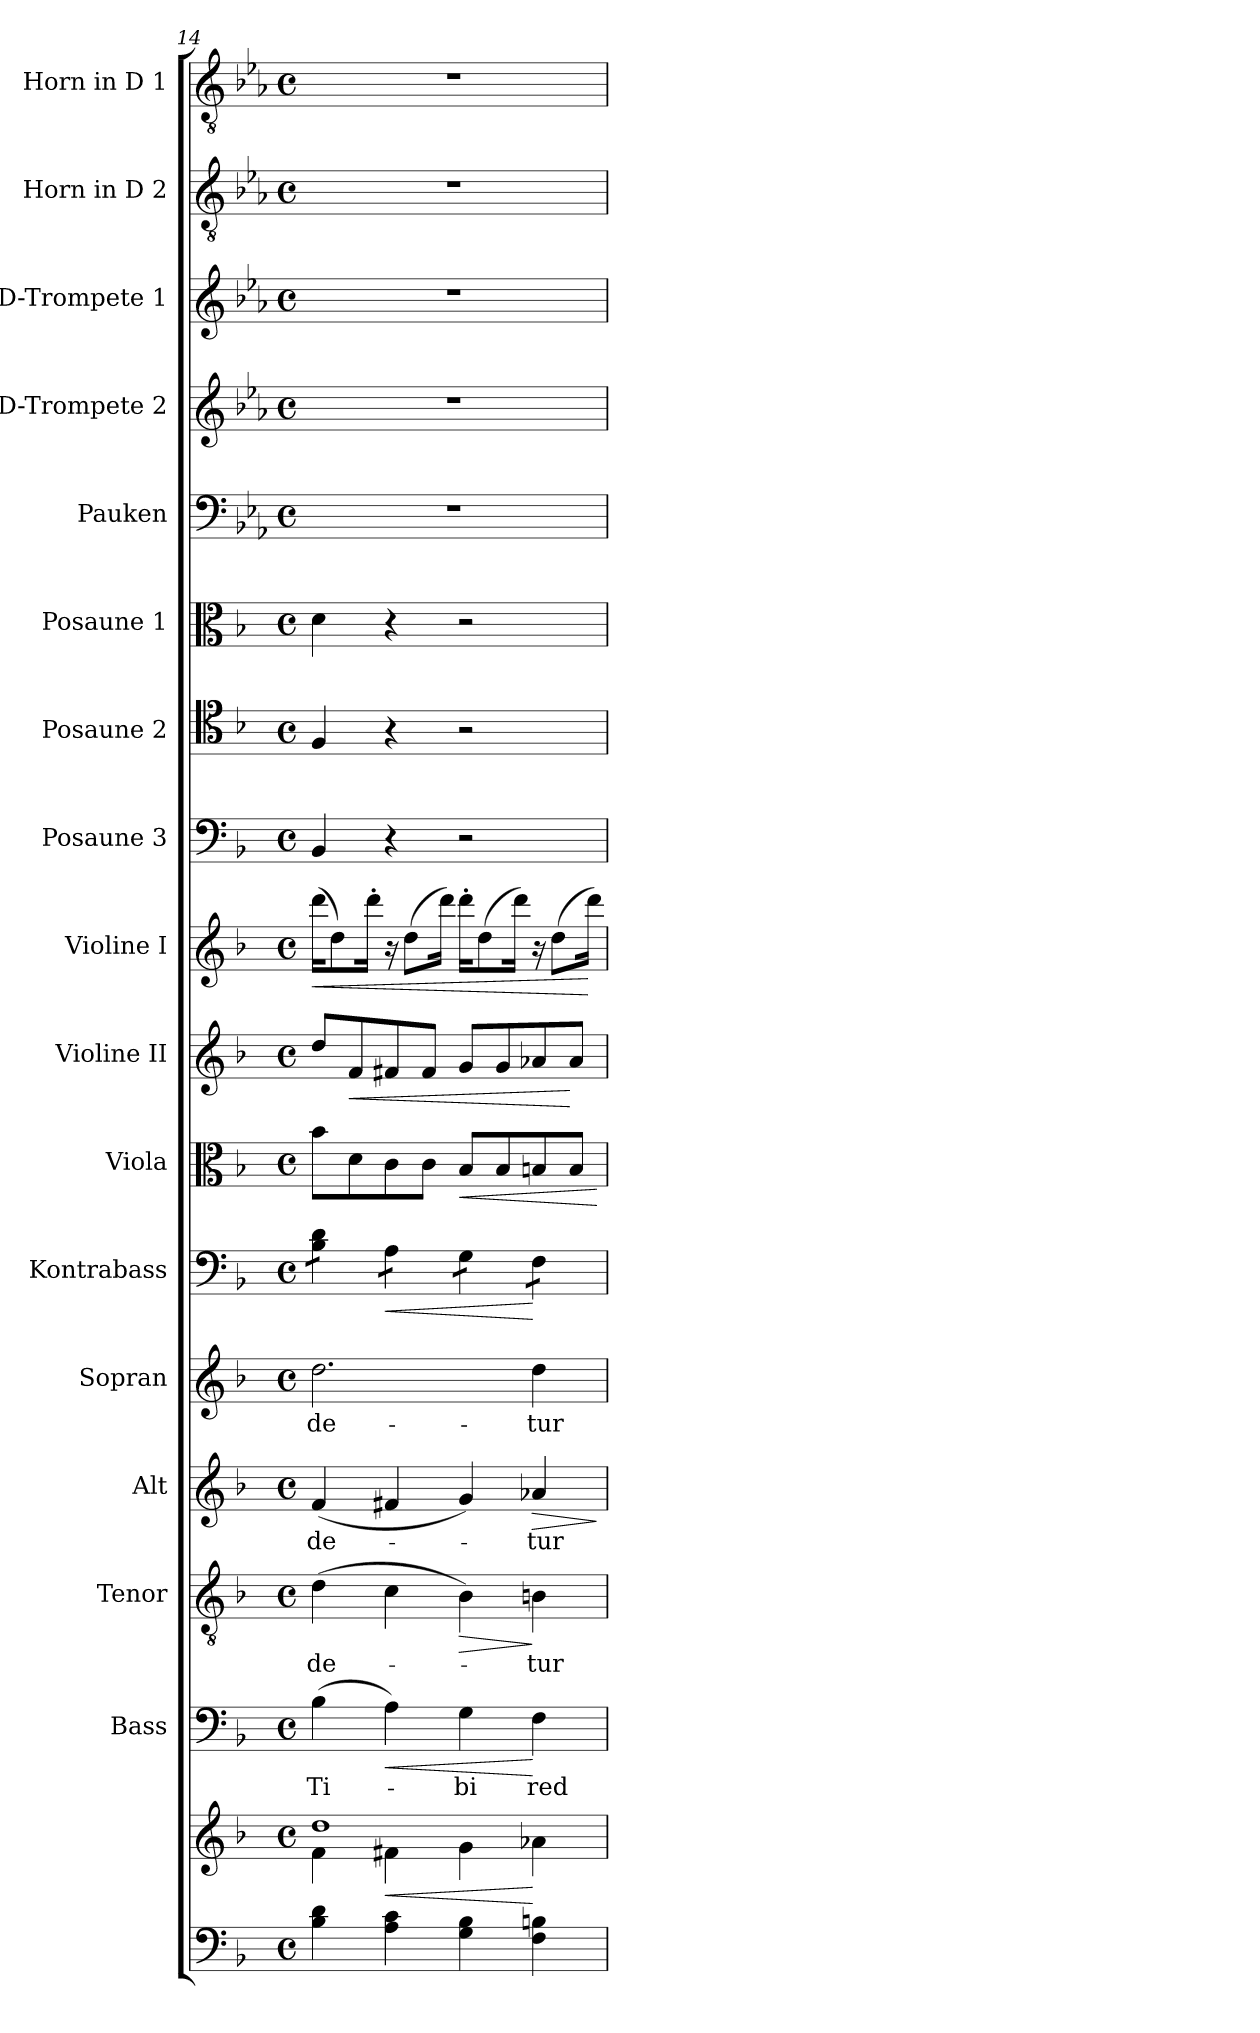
**kern	**kern	**dynam	**kern	**text	**dynam	**kern	**text	**dynam	**kern	**text	**dynam	**kern	**text	**kern	**dynam	**kern	**dynam	**kern	**dynam	**kern	**dynam	**kern	**kern	**kern	**kern	**kern	**kern	**kern	**kern
*part17	*part17	*part17	*part16	*part16	*part16	*part15	*part15	*part15	*part14	*part14	*part14	*part13	*part13	*part12	*part12	*part11	*part11	*part10	*part10	*part9	*part9	*part8	*part7	*part6	*part5	*part4	*part3	*part2	*part1
*staff18	*staff17	*staff17/18	*staff16	*staff16	*staff16	*staff15	*staff15	*staff15	*staff14	*staff14	*staff14	*staff13	*staff13	*staff12	*staff12	*staff11	*staff11	*staff10	*staff10	*staff9	*staff9	*staff8	*staff7	*staff6	*staff5	*staff4	*staff3	*staff2	*staff1
*	*	*	*I"Bass	*	*	*I"Tenor	*	*	*I"Alt	*	*	*I"Sopran	*	*I"Kontrabass	*	*I"Viola	*	*I"Violine II	*	*I"Violine I	*	*I"Posaune 3	*I"Posaune 2	*I"Posaune 1	*I"Pauken	*I"D-Trompete 2	*I"D-Trompete 1	*I"Horn in D 2	*I"Horn in D 1
*	*	*	*I'B.	*	*	*I'T.	*	*	*I'A.	*	*	*I'S.	*	*I'Kb.	*	*I'Vla.	*	*I'Vl. II	*	*I'Vl. I	*	*I'Pos. 3	*I'Pos. 2	*I'Pos. 1	*I'Pk.	*I'D Trp. 2	*I'D Trp. 1	*I'Hrn. 2	*I'Hrn. 1
*clefF4	*clefG2	*	*clefF4	*	*	*clefGv2	*	*	*clefG2	*	*	*clefG2	*	*clefF4	*	*clefC3	*	*clefG2	*	*clefG2	*	*clefF4	*clefC4	*clefC3	*clefF4	*clefG2	*clefG2	*clefGv2	*clefGv2
*	*	*	*	*	*	*	*	*	*	*	*	*	*	*ITrd7c12	*	*	*	*	*	*	*	*	*	*	*ITrd-1c-2	*ITrd-1c-2	*ITrd-1c-2	*ITrd-1c-2	*ITrd-1c-2
*k[b-]	*k[b-]	*	*k[b-]	*	*	*k[b-]	*	*	*k[b-]	*	*	*k[b-]	*	*k[b-]	*	*k[b-]	*	*k[b-]	*	*k[b-]	*	*k[b-]	*k[b-]	*k[b-]	*k[b-]	*k[b-]	*k[b-]	*k[b-]	*k[b-]
*F:	*F:	*	*F:	*	*	*F:	*	*	*F:	*	*	*F:	*	*F:	*	*F:	*	*F:	*	*F:	*	*F:	*F:	*F:	*F:	*F:	*F:	*F:	*F:
*M4/4	*M4/4	*	*M4/4	*	*	*M4/4	*	*	*M4/4	*	*	*M4/4	*	*M4/4	*	*M4/4	*	*M4/4	*	*M4/4	*	*M4/4	*M4/4	*M4/4	*M4/4	*M4/4	*M4/4	*M4/4	*M4/4
*met(c)	*met(c)	*	*met(c)	*	*	*met(c)	*	*	*met(c)	*	*	*met(c)	*	*met(c)	*	*met(c)	*	*met(c)	*	*met(c)	*	*met(c)	*met(c)	*met(c)	*met(c)	*met(c)	*met(c)	*met(c)	*met(c)
=14	=14	=14	=14	=14	=14	=14	=14	=14	=14	=14	=14	=14	=14	=14	=14	=14	=14	=14	=14	=14	=14	=14	=14	=14	=14	=14	=14	=14	=14
*	*^	*	*	*	*	*	*	*	*	*	*	*	*	*	*	*	*	*	*	*	*	*	*	*	*	*	*	*	*
!	!	!	!	!	!LO:LY:b	!	!	!LO:LY:b	!	!	!LO:LY:b	!	!	!LO:LY:b	!	!	!	!	!	!	!	!LO:HP:b	!	!	!	!	!	!	!	!
*	*	*	*	*	*	*	*	*	*	*	*	*	*	*	*tremolo	*	*	*	*	*	*	*	*	*	*	*	*	*	*	*
4B-\ 4d\	1dd	4f\	.	(>4B-\	Ti-	.	(>4d\	-de-	.	(<4f/	-de-	.	2.dd\	-de-	8BB-\ 8D\L	.	8b-\L	.	8dd/L	.	(>16ddd\KL	<	4BB-/	4F/	4d\	1r	1r	1r	1r	1r
.	.	.	.	.	.	.	.	.	.	.	.	.	.	.	.	.	.	.	.	.	8dd\)	.	.	.	.	.	.	.	.	.
!	!	!	!	!	!	!	!	!	!	!	!	!	!	!	!	!	!	!	!	!LO:HP:b	!	!	!	!	!	!	!	!	!	!
.	.	.	.	.	.	.	.	.	.	.	.	.	.	.	8BB-\ 8D\J	.	8d\	.	8f/	<	.	.	.	.	.	.	.	.	.	.
.	.	.	.	.	.	.	.	.	.	.	.	.	.	.	.	.	.	.	.	.	16ddd'>\Jk	.	.	.	.	.	.	.	.	.
!	!	!	!LO:HP:b	!	!	!LO:HP:b	!	!	!	!	!	!	!	!	!	!LO:HP:b	!	!	!	!	!	!	!	!	!	!	!	!	!	!
4A\ 4c\	.	4f#X\	<	4A\)	.	<	4c\	.	.	4f#X/	.	.	.	.	8AA\L	<	8c\	.	8f#X/	.	16r	.	4r	4r	4r	.	.	.	.	.
.	.	.	.	.	.	.	.	.	.	.	.	.	.	.	.	.	.	.	.	.	(>8dd\L	.	.	.	.	.	.	.	.	.
.	.	.	.	.	.	.	.	.	.	.	.	.	.	.	8AA\J	.	8c\J	.	8f#/J	.	.	.	.	.	.	.	.	.	.	.
.	.	.	.	.	.	.	.	.	.	.	.	.	.	.	.	.	.	.	.	.	16ddd\Jk)	.	.	.	.	.	.	.	.	.
!	!	!	!	!	!LO:LY:b	!	!	!	!LO:HP:b	!	!	!	!	!	!	!	!	!LO:HP:b	!	!	!	!	!	!	!	!	!	!	!	!
4G\ 4B-\	.	4g\	.	4G\	-bi	.	4B-\)	.	>	4g/)	.	.	.	.	8GG\L	.	8B-/L	<	8g/L	.	16ddd'>\KL	.	2r	2r	2r	.	.	.	.	.
.	.	.	.	.	.	.	.	.	.	.	.	.	.	.	.	.	.	.	.	.	(>8dd\	.	.	.	.	.	.	.	.	.
.	.	.	.	.	.	.	.	.	.	.	.	.	.	.	8GG\J	.	8B-/	.	8g/	.	.	.	.	.	.	.	.	.	.	.
.	.	.	.	.	.	.	.	.	.	.	.	.	.	.	.	.	.	.	.	.	16ddd\Jk)	.	.	.	.	.	.	.	.	.
!	!	!	!	!	!LO:LY:b	!	!	!LO:LY:b	!	!	!LO:LY:b	!LO:HP:b	!	!LO:LY:b	!	!	!	!	!	!	!	!	!	!	!	!	!	!	!	!
4F\ 4Bn\	.	4a-X\	[	4F\	red-	[	4Bn\	-tur	]	4a-X/	-tur	>	4dd\	-tur	8FF\L	[	8Bn/	.	8a-X/	.	16r	.	.	.	.	.	.	.	.	.
.	.	.	.	.	.	.	.	.	.	.	.	.	.	.	.	.	.	.	.	.	(>8dd\L	.	.	.	.	.	.	.	.	.
.	.	.	.	.	.	.	.	.	.	.	.	.	.	.	8FF\J	.	8B/J	.	8a-/J	[	.	.	.	.	.	.	.	.	.	.
*	*	*	*	*	*	*	*	*	*	*	*	*	*	*	*Xtremolo	*	*	*	*	*	*	*	*	*	*	*	*	*	*	*
.	.	.	.	.	.	.	.	.	.	.	.	.	.	.	.	.	.	.	.	.	16ddd\Jk)	[	.	.	.	.	.	.	.	.
*	*v	*v	*	*	*	*	*	*	*	*	*	*	*	*	*	*	*	*	*	*	*	*	*	*	*	*	*	*	*	*
.	.	.	.	.	.	.	.	.	.	.	]	.	.	.	.	.	[	.	.	.	.	.	.	.	.	.	.	.	.
=	=	=	=	=	=	=	=	=	=	=	=	=	=	=	=	=	=	=	=	=	=	=	=	=	=	=	=	=	=
*-	*-	*-	*-	*-	*-	*-	*-	*-	*-	*-	*-	*-	*-	*-	*-	*-	*-	*-	*-	*-	*-	*-	*-	*-	*-	*-	*-	*-	*-
